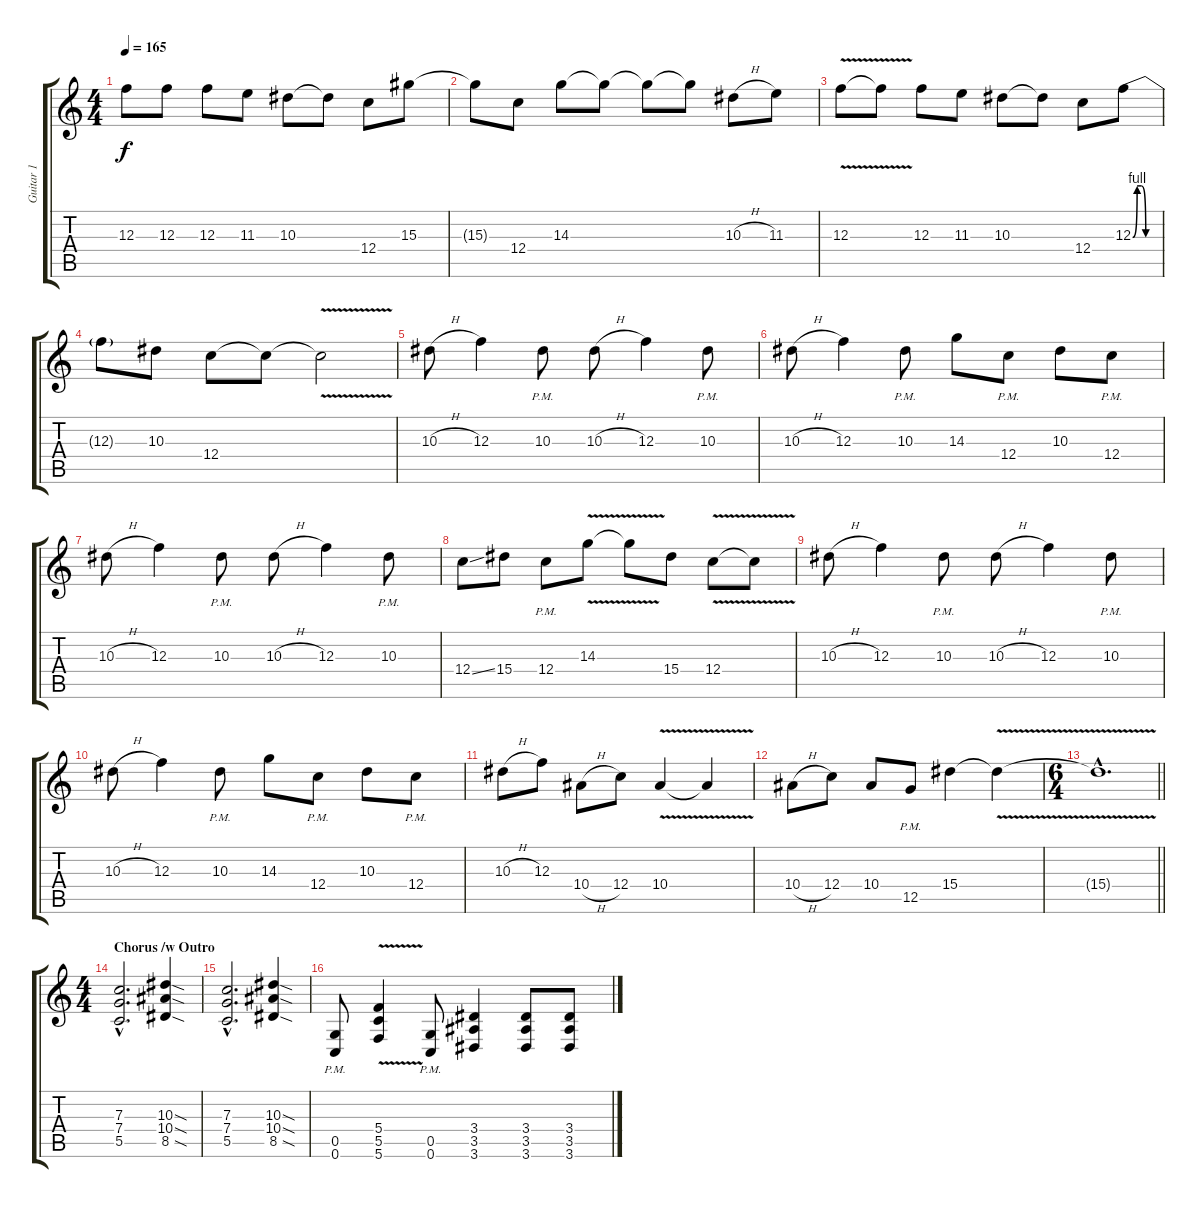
\track ("Guitar 1" "Guitar 1") {instrument overdrivenguitar}
\staff {score tabs}
\tuning (D4 A3 F3 C3 G2 C2) {hide}
\ts (4 4)
\tempo 165
\clef g2
\ks c
12.3.8{dy f} 12.3.8 12.3.8 11.3.8 10.3.8 10.3{t}.8 12.4.8 15.3.8 |
15.3{t}.8 12.4.8 14.3.8 14.3{t}.8 14.3{t}.8 14.3{t}.8 10.3{h}.8 11.3.8 |
12.3{v}.8 12.3{t}.8 12.3.8 11.3.8 10.3.8 10.3{t}.8 12.4.8 12.3{be (custom 0 0 10 4 20 4 30 0 60 0)}.8 |
12.3{t}.8 10.3.8 12.4.8 12.4{t}.8 12.4{v t}.2 |
10.3{h}.8 12.3.4 10.3{pm}.8 10.3{h}.8 12.3.4 10.3{pm}.8 |
10.3{h}.8 12.3.4 10.3{pm}.8 14.3.8 12.4{pm}.8 10.3.8 12.4{pm}.8 |
10.3{h}.8 12.3.4 10.3{pm}.8 10.3{h}.8 12.3.4 10.3{pm}.8 |
12.4{ss}.8 15.4.8 12.4{pm}.8 14.3{v}.8 14.3{t}.8 15.4.8 12.4{v}.8 12.4{t}.8 |
10.3{h}.8 12.3.4 10.3{pm}.8 10.3{h}.8 12.3.4 10.3{pm}.8 |
10.3{h}.8 12.3.4 10.3{pm}.8 14.3.8 12.4{pm}.8 10.3.8 12.4{pm}.8 |
10.3{h}.8 12.3.8 10.4{h}.8 12.4.8 10.4{v}.4 10.4{t}.4 |
10.4{h}.8 12.4.8 10.4.8 12.5{pm}.8 15.4.4 15.4{v t}.4 |
\ts (6 4)
\barLineRight lightlight
15.4{hac t}.1{d} |
\ts (4 4)
\section ("" "Chorus /w Outro")
(7.3{hac} 7.4{hac} 5.5{hac}).2{d} (10.3{sod} 10.4{sod} 8.5{sod}).4 |
(7.3{hac} 7.4{hac} 5.5{hac}).2{d} (10.3{sod} 10.4{sod} 8.5{sod}).4 |
(0.5{pm} 0.6{pm}).8 (5.4{v} 5.5{v} 5.6{v}).4 (0.5{pm} 0.6{pm}).8 (3.4 3.5 3.6).4 (3.4 3.5 3.6).8 (3.4 3.5 3.6).8
